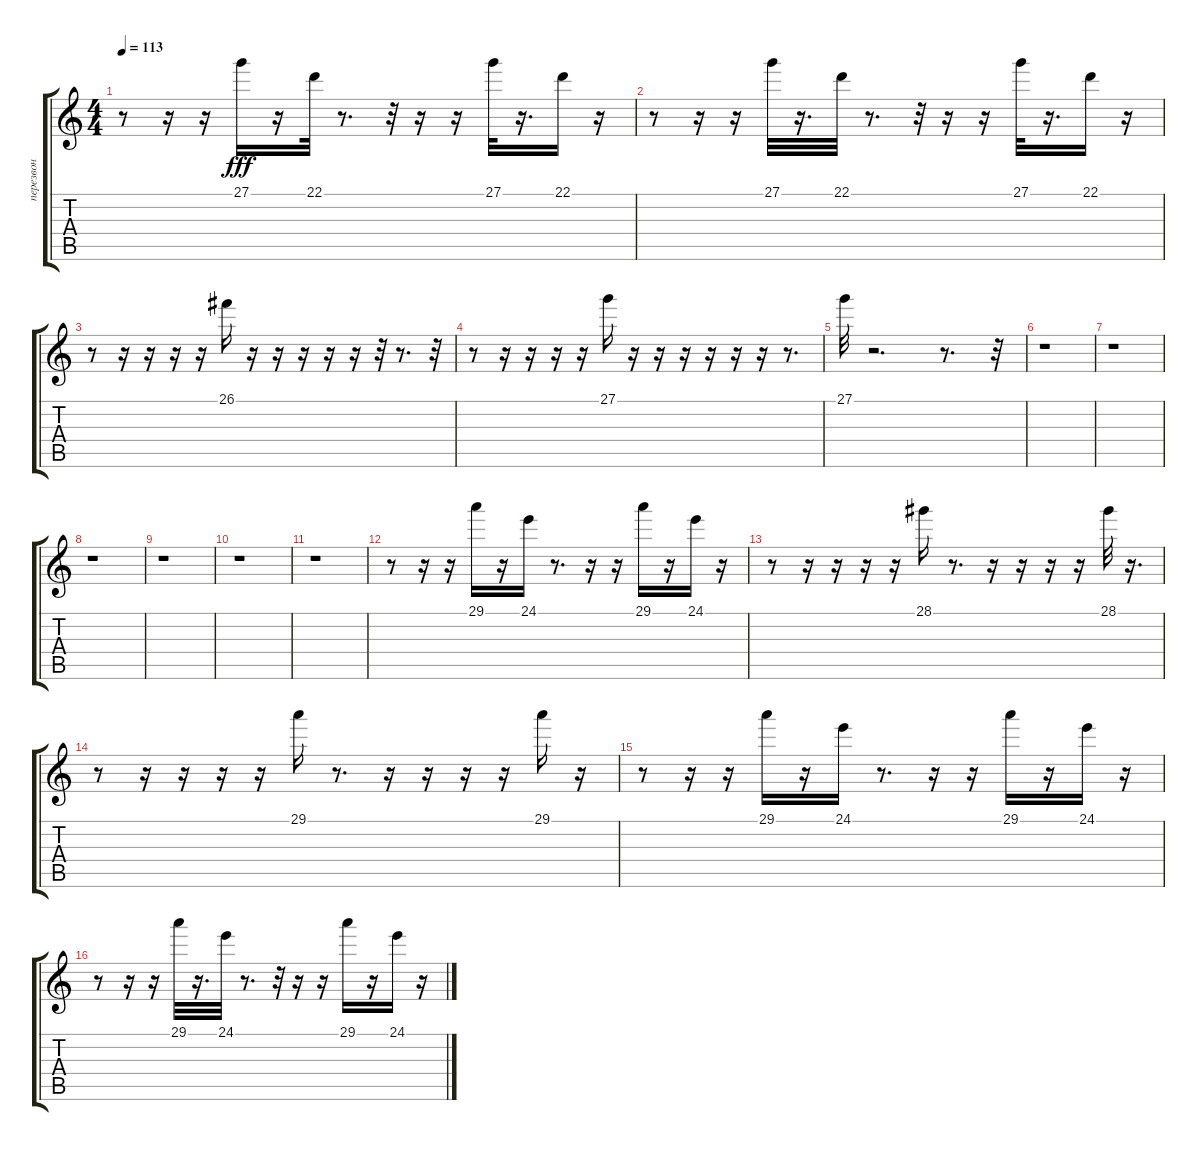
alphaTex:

\track ("перезвон" "перезвон") {instrument musicbox}
\staff {score tabs}
\tuning (E4 B3 G3 D3 A2 E2) {hide}
\ts (4 4)
\tempo 113
\clef g2
\ks c
r.8{dy fff} r.16 r.16 27.1.16 r.16 22.1.32 r.8{d} r.32 r.16 r.16 27.1.32 r.16{d} 22.1.16 r.16 |
r.8 r.16 r.16 27.1.32 r.16{d} 22.1.32 r.8{d} r.32 r.16 r.16 27.1.32 r.16{d} 22.1.16 r.16 |
r.8 r.16 r.16 r.16 r.16 26.1.16 r.16 r.16 r.16 r.16 r.16 r.32 r.8{d} r.32 |
r.8 r.16 r.16 r.16 r.16 27.1.16 r.16 r.16 r.16 r.16 r.16 r.16 r.8{d} |
27.1.32 r.2{d} r.8{d} r.32 |
r.1 |
r.1 |
r.1 |
r.1 |
r.1 |
r.1 |
r.8 r.16 r.16 29.1.16 r.16 24.1.16 r.8{d} r.16 r.16 29.1.16 r.16 24.1.16 r.16 |
r.8 r.16 r.16 r.16 r.16 28.1.16 r.8{d} r.16 r.16 r.16 r.16 28.1.32 r.16{d} |
r.8 r.16 r.16 r.16 r.16 29.1.16 r.8{d} r.16 r.16 r.16 r.16 29.1.16 r.16 |
r.8 r.16 r.16 29.1.16 r.16 24.1.16 r.8{d} r.16 r.16 29.1.16 r.16 24.1.16 r.16 |
r.8 r.16 r.16 29.1.32 r.16{d} 24.1.32 r.8{d} r.32 r.16 r.16 29.1.16 r.16 24.1.16 r.16
